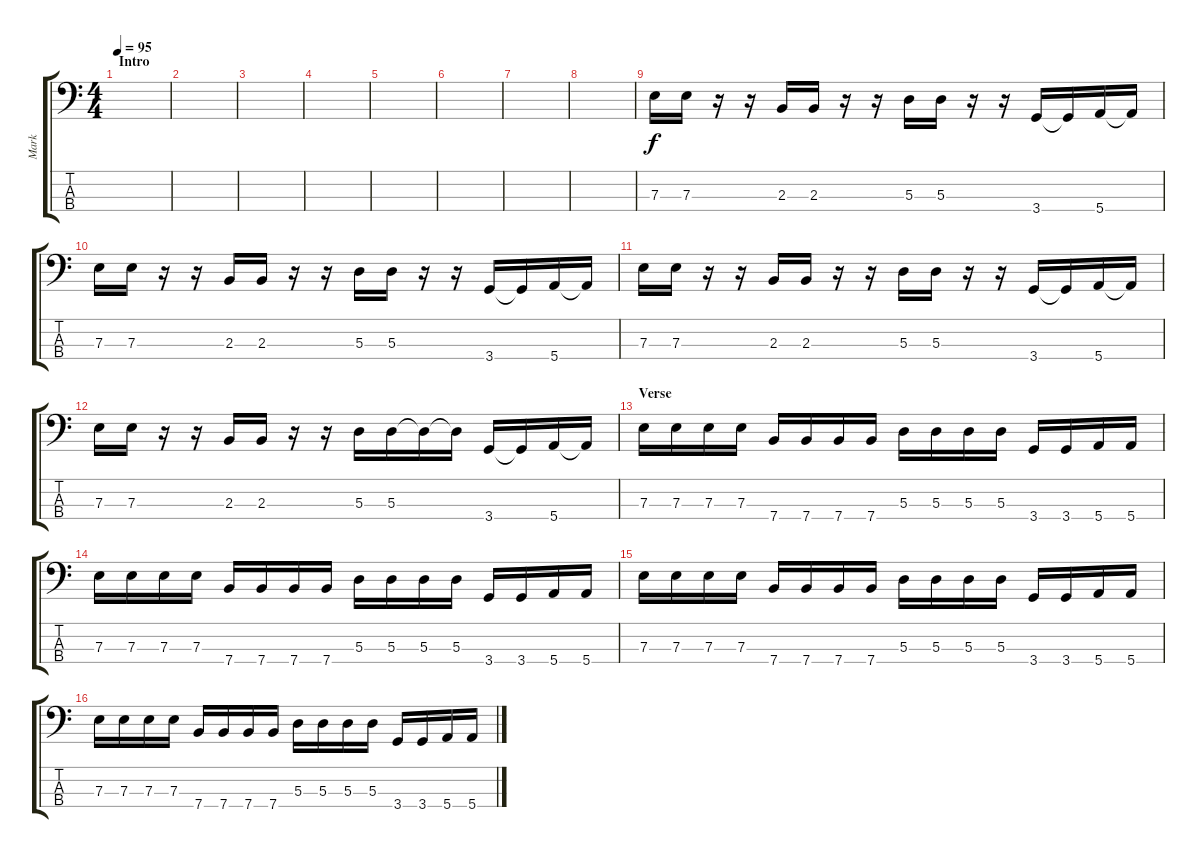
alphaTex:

\track ("Mark" "Mark") {instrument electricbasspick}
\staff {score tabs}
\tuning (G2 D2 A1 E1) {hide}
\ts (4 4)
\section ("" "Intro")
\tempo 95
\clef f4
\ks c
|
|
|
|
|
|
|
|
7.3.16 7.3.16 r.16 r.16 2.3.16 2.3.16 r.16 r.16 5.3.16 5.3.16 r.16 r.16 3.4.16 3.4{t}.16 5.4.16 5.4{t}.16 |
7.3.16 7.3.16 r.16 r.16 2.3.16 2.3.16 r.16 r.16 5.3.16 5.3.16 r.16 r.16 3.4.16 3.4{t}.16 5.4.16 5.4{t}.16 |
7.3.16 7.3.16 r.16 r.16 2.3.16 2.3.16 r.16 r.16 5.3.16 5.3.16 r.16 r.16 3.4.16 3.4{t}.16 5.4.16 5.4{t}.16 |
7.3.16 7.3.16 r.16 r.16 2.3.16 2.3.16 r.16 r.16 5.3.16 5.3.16 5.3{t}.16 5.3{t}.16 3.4.16 3.4{t}.16 5.4.16 5.4{t}.16 |
\section ("" "Verse")
7.3.16 7.3.16 7.3.16 7.3.16 7.4.16 7.4.16 7.4.16 7.4.16 5.3.16 5.3.16 5.3.16 5.3.16 3.4.16 3.4.16 5.4.16 5.4.16 |
7.3.16 7.3.16 7.3.16 7.3.16 7.4.16 7.4.16 7.4.16 7.4.16 5.3.16 5.3.16 5.3.16 5.3.16 3.4.16 3.4.16 5.4.16 5.4.16 |
7.3.16 7.3.16 7.3.16 7.3.16 7.4.16 7.4.16 7.4.16 7.4.16 5.3.16 5.3.16 5.3.16 5.3.16 3.4.16 3.4.16 5.4.16 5.4.16 |
7.3.16 7.3.16 7.3.16 7.3.16 7.4.16 7.4.16 7.4.16 7.4.16 5.3.16 5.3.16 5.3.16 5.3.16 3.4.16 3.4.16 5.4.16 5.4.16
